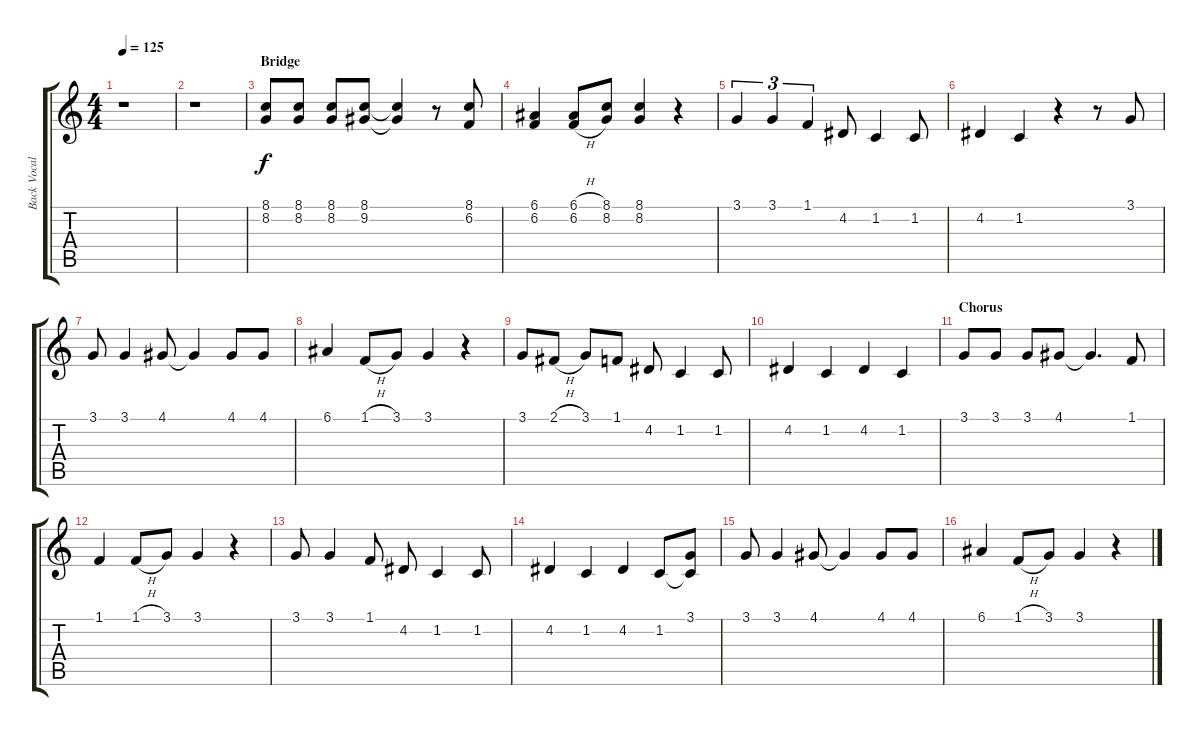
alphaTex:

\track ("Back Vocals" "Back Vocal") {instrument flute}
\staff {score tabs}
\tuning (E4 B3 G3 D3 A2 E2) {hide}
\ts (4 4)
\tempo 125
\clef g2
\ks c
r.1{dy f} |
r.1 |
\section ("" "Bridge")
(8.1 8.2).8 (8.1 8.2).8 (8.1 8.2).8 (8.1 9.2).8 (8.1{t} 9.2{t}).4 r.8 (8.1 6.2).8 |
(6.1 6.2).4 (6.1{h} 6.2{h}).8 (8.1 8.2).8 (8.1 8.2).4 r.4 |
3.1.4{tu (3 2)} 3.1.4{tu (3 2)} 1.1.4{tu (3 2)} 4.2.8 1.2.4 1.2.8 |
4.2.4 1.2.4 r.4 r.8 3.1.8 |
3.1.8 3.1.4 4.1.8 4.1{t}.4 4.1.8 4.1.8 |
6.1.4 1.1{h}.8 3.1.8 3.1.4 r.4 |
3.1.8 2.1{h}.8 3.1.8 1.1.8 4.2.8 1.2.4 1.2.8 |
4.2.4 1.2.4 4.2.4 1.2.4 |
\section ("" "Chorus")
3.1.8 3.1.8 3.1.8 4.1.8 4.1{t}.4{d} 1.1.8 |
1.1.4 1.1{h}.8 3.1.8 3.1.4 r.4 |
3.1.8 3.1.4 1.1.8 4.2.8 1.2.4 1.2.8 |
4.2.4 1.2.4 4.2.4 1.2.8 (3.1 1.2{t}).8 |
3.1.8 3.1.4 4.1.8 4.1{t}.4 4.1.8 4.1.8 |
6.1.4 1.1{h}.8 3.1.8 3.1.4 r.4
